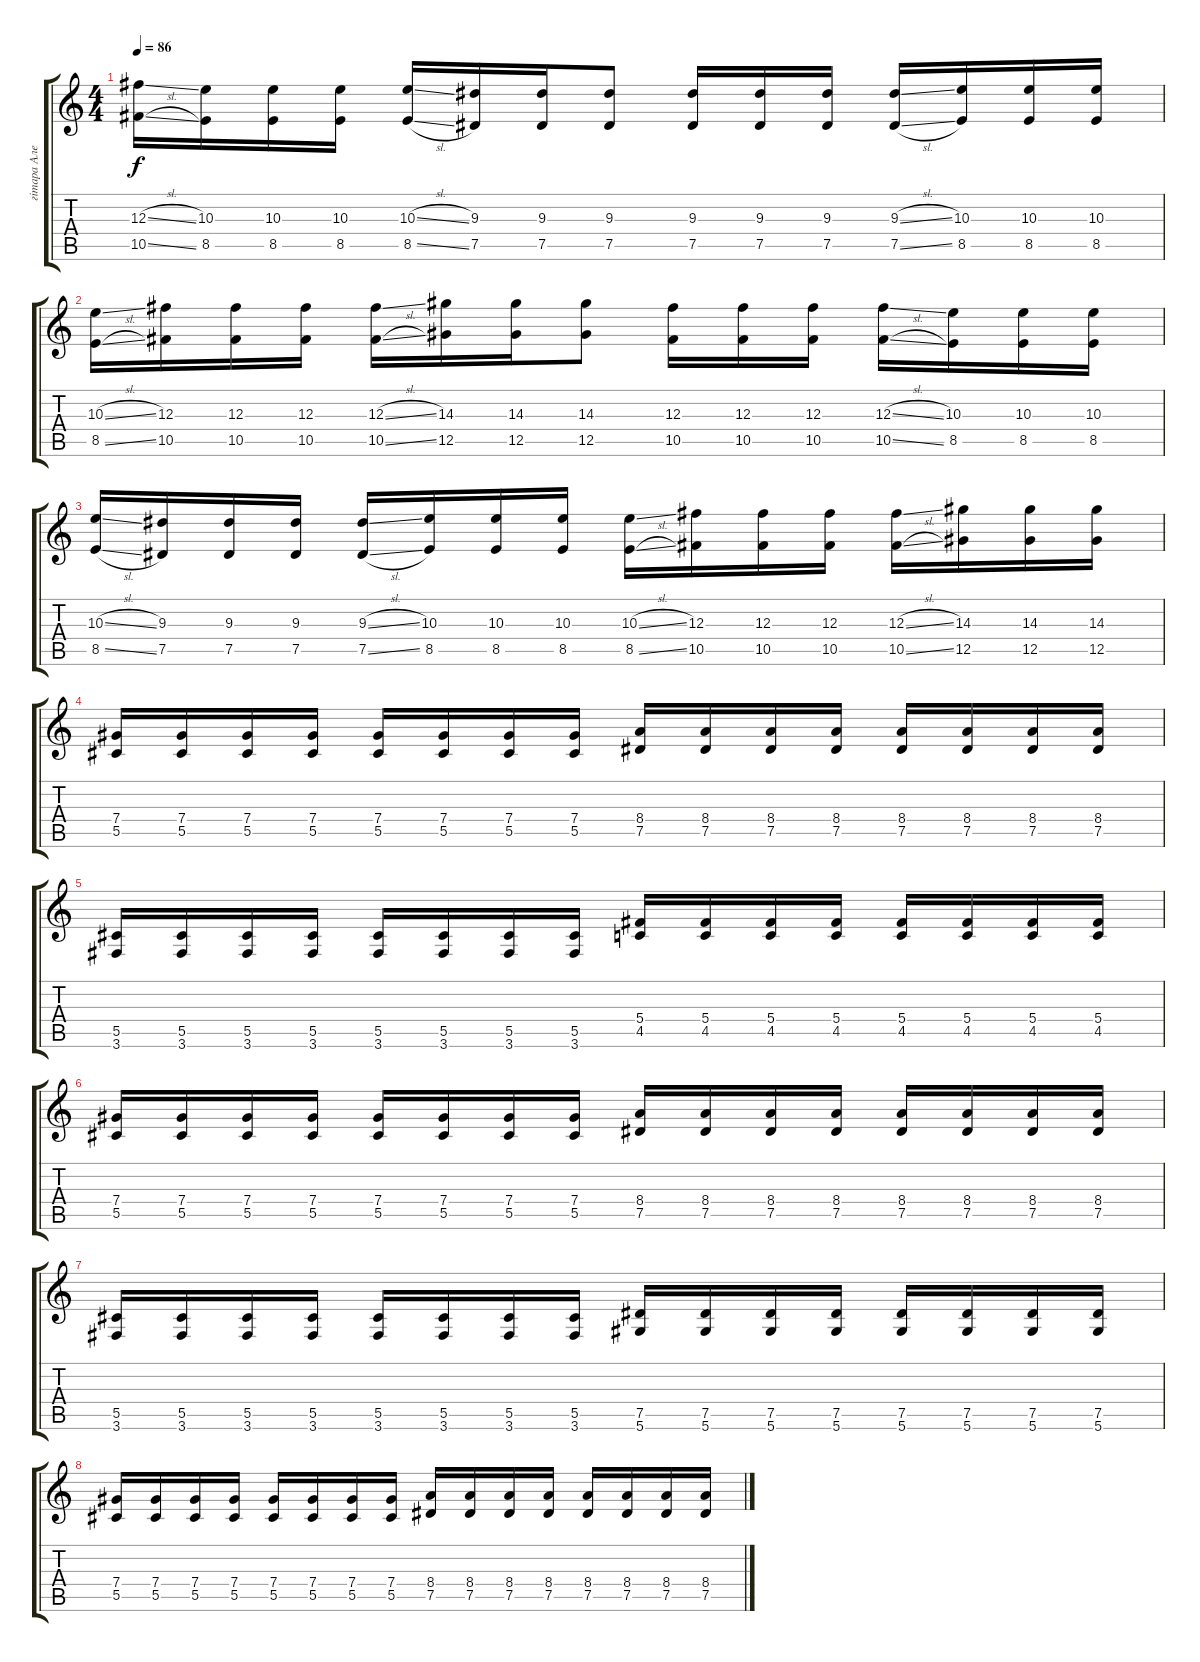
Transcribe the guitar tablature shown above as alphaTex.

\track ("гiтара Алесь" "гiтара Але") {instrument distortionguitar}
\staff {score tabs}
\tuning (Eb4 Bb3 Gb3 Db3 Ab2 Eb2) {hide}
\ts (4 4)
\tempo 86
\clef g2
\ks c
(12.3{sl} 10.5{sl}).16{dy f} (10.3 8.5).16 (10.3 8.5).16 (10.3 8.5).16 (10.3{sl} 8.5{sl}).16 (9.3 7.5).16 (9.3 7.5).16 (9.3 7.5).8 (9.3 7.5).16 (9.3 7.5).16 (9.3 7.5).16 (9.3{sl} 7.5{sl}).16 (10.3 8.5).16 (10.3 8.5).16 (10.3 8.5).16 |
(10.3{sl} 8.5{sl}).16 (12.3 10.5).16 (12.3 10.5).16 (12.3 10.5).16 (12.3{sl} 10.5{sl}).16 (14.3 12.5).16 (14.3 12.5).16 (14.3 12.5).8 (12.3 10.5).16 (12.3 10.5).16 (12.3 10.5).16 (12.3{sl} 10.5{sl}).16 (10.3 8.5).16 (10.3 8.5).16 (10.3 8.5).16 |
(10.3{sl} 8.5{sl}).16 (9.3 7.5).16 (9.3 7.5).16 (9.3 7.5).16 (9.3{sl} 7.5{sl}).16 (10.3 8.5).16 (10.3 8.5).16 (10.3 8.5).16 (10.3{sl} 8.5{sl}).16 (12.3 10.5).16 (12.3 10.5).16 (12.3 10.5).16 (12.3{sl} 10.5{sl}).16 (14.3 12.5).16 (14.3 12.5).16 (14.3 12.5).16 |
(7.4 5.5).16 (7.4 5.5).16 (7.4 5.5).16 (7.4 5.5).16 (7.4 5.5).16 (7.4 5.5).16 (7.4 5.5).16 (7.4 5.5).16 (8.4 7.5).16 (8.4 7.5).16 (8.4 7.5).16 (8.4 7.5).16 (8.4 7.5).16 (8.4 7.5).16 (8.4 7.5).16 (8.4 7.5).16 |
(5.5 3.6).16 (5.5 3.6).16 (5.5 3.6).16 (5.5 3.6).16 (5.5 3.6).16 (5.5 3.6).16 (5.5 3.6).16 (5.5 3.6).16 (5.4 4.5).16 (5.4 4.5).16 (5.4 4.5).16 (5.4 4.5).16 (5.4 4.5).16 (5.4 4.5).16 (5.4 4.5).16 (5.4 4.5).16 |
(7.4 5.5).16 (7.4 5.5).16 (7.4 5.5).16 (7.4 5.5).16 (7.4 5.5).16 (7.4 5.5).16 (7.4 5.5).16 (7.4 5.5).16 (8.4 7.5).16 (8.4 7.5).16 (8.4 7.5).16 (8.4 7.5).16 (8.4 7.5).16 (8.4 7.5).16 (8.4 7.5).16 (8.4 7.5).16 |
(5.5 3.6).16 (5.5 3.6).16 (5.5 3.6).16 (5.5 3.6).16 (5.5 3.6).16 (5.5 3.6).16 (5.5 3.6).16 (5.5 3.6).16 (7.5 5.6).16 (7.5 5.6).16 (7.5 5.6).16 (7.5 5.6).16 (7.5 5.6).16 (7.5 5.6).16 (7.5 5.6).16 (7.5 5.6).16 |
(7.4 5.5).16 (7.4 5.5).16 (7.4 5.5).16 (7.4 5.5).16 (7.4 5.5).16 (7.4 5.5).16 (7.4 5.5).16 (7.4 5.5).16 (8.4 7.5).16 (8.4 7.5).16 (8.4 7.5).16 (8.4 7.5).16 (8.4 7.5).16 (8.4 7.5).16 (8.4 7.5).16 (8.4 7.5).16
